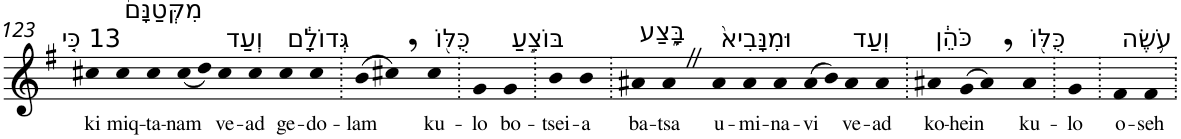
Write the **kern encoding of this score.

**kern	**text
*part1	*part1
*staff1	*staff1
*I"Piano	*
*I'Pno	*
!!LO:PB:g=z
*clefG2	*
*k[f#]	*
*G:	*
=123	=123
!LO:TX:a:t=13 כִּ֤י	!
!	!LO:LY:b
4cc#X	ki
!LO:TX:a:t=מִקְּטַנָּם֙	!
!	!LO:LY:b
4cc#	miq-
!	!LO:LY:b
4cc#	-ta-
!	!LO:LY:b
(<8cc#	-nam
8dd)	.
!LO:TX:a:t=וְעַד	!
!	!LO:LY:b
4cc#	ve-
!	!LO:LY:b
4cc#	-ad
!LO:TX:a:t=גְּדוֹלָ֔ם	!
!	!LO:LY:b
4cc#	ge-
!	!LO:LY:b
4cc#	-do-
=124.	=124.
!	!LO:LY:b
(>8b	-lam
8cc#X,)	.
!LO:TX:a:t=כֻּלּ֖וֹ	!
!	!LO:LY:b
4cc#	ku-
=125.	=125.
!	!LO:LY:b
4g	-lo
!LO:TX:a:t=בּוֹצֵ֣עַ	!
!	!LO:LY:b
4g	bo-
=126.	=126.
!	!LO:LY:b
4b	-tsei-
!	!LO:LY:b
4b	-a
=127.	=127.
!LO:TX:a:t=בָּ֑צַע	!
!	!LO:LY:b
4a#X	ba-
!	!LO:LY:b
4a#Z	-tsa
!LO:TX:a:t=וּמִנָּבִיא֙	!
!	!LO:LY:b
4a#	u-
!	!LO:LY:b
4a#	-mi-
!	!LO:LY:b
4a#	-na-
!	!LO:LY:b
(>8a#	-vi
8b)	.
!LO:TX:a:t=וְעַד	!
!	!LO:LY:b
4a#	ve-
!	!LO:LY:b
4a#	-ad
=128.	=128.
!LO:TX:a:t=כֹּהֵ֔ן	!
!	!LO:LY:b
4a#X	ko-
!	!LO:LY:b
(>8g	-hein
8a#,)	.
!LO:TX:a:t=כֻּלּ֖וֹ	!
!	!LO:LY:b
4a#	ku-
=129.	=129.
!	!LO:LY:b
4g	-lo
=130.	=130.
!LO:TX:a:t=עֹ֥שֶׂה	!
!	!LO:LY:b
4f#	o-
!	!LO:LY:b
4f#	-seh
=.	=.
*-	*-
